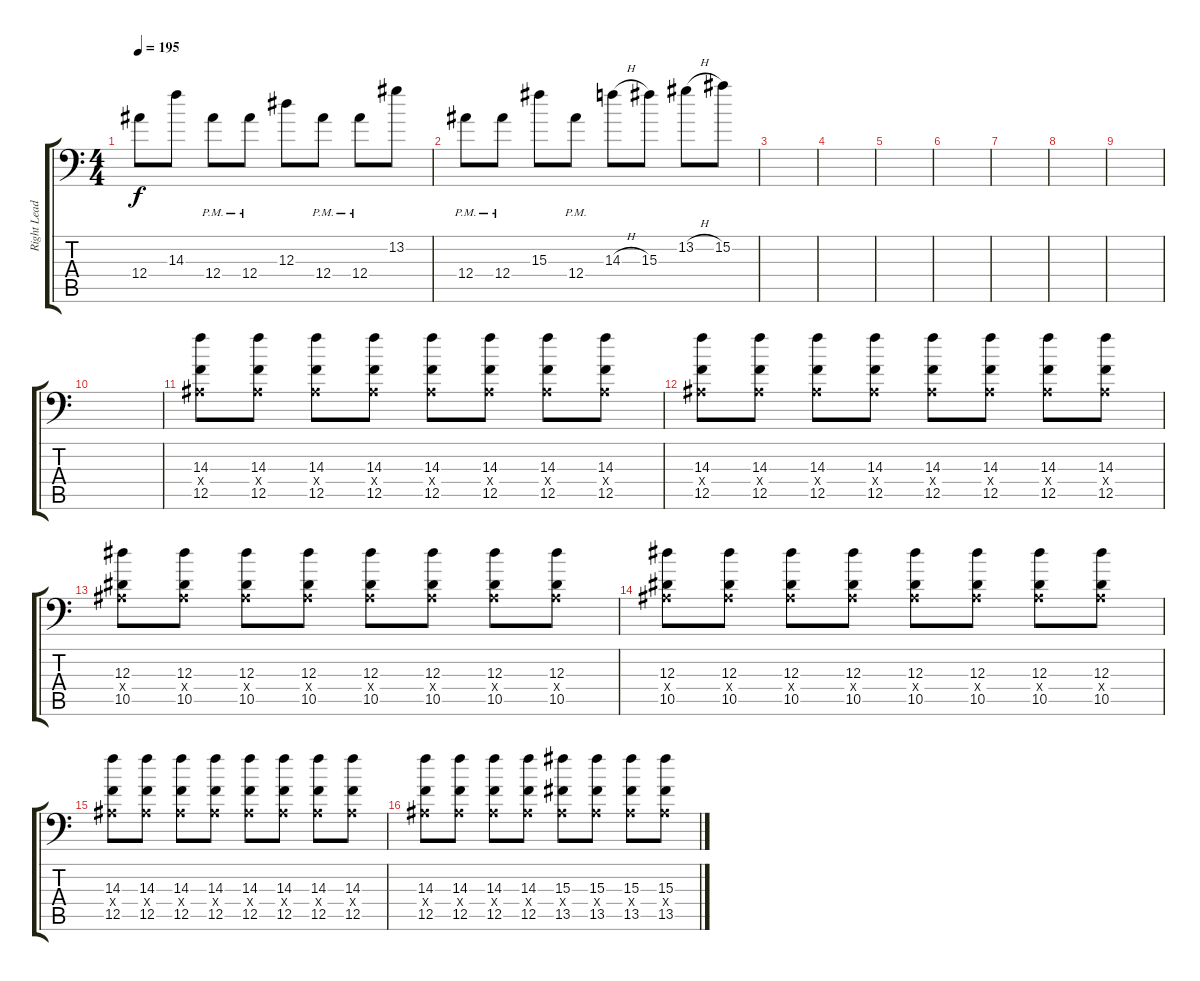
\track ("Right Lead 1" "Right Lead") {instrument distortionguitar}
\staff {score tabs}
\tuning (C4 G3 Eb3 Bb2 F2 Bb1) {hide}
\ts (4 4)
\tempo 195
\clef f4
\ks c
12.4.8{dy f} 14.3.8 12.4{pm}.8 12.4{pm}.8 12.3.8 12.4{pm}.8 12.4{pm}.8 13.2.8 |
12.4{pm}.8 12.4{pm}.8 15.3.8 12.4{pm}.8 14.3{h}.8 15.3.8 13.2{h}.8 15.2.8 |
|
|
|
|
|
|
|
|
(14.3 0.4{x} 12.5).8 (14.3 0.4{x} 12.5).8 (14.3 0.4{x} 12.5).8 (14.3 0.4{x} 12.5).8 (14.3 0.4{x} 12.5).8 (14.3 0.4{x} 12.5).8 (14.3 0.4{x} 12.5).8 (14.3 0.4{x} 12.5).8 |
(14.3 0.4{x} 12.5).8 (14.3 0.4{x} 12.5).8 (14.3 0.4{x} 12.5).8 (14.3 0.4{x} 12.5).8 (14.3 0.4{x} 12.5).8 (14.3 0.4{x} 12.5).8 (14.3 0.4{x} 12.5).8 (14.3 0.4{x} 12.5).8 |
(12.3 0.4{x} 10.5).8 (12.3 0.4{x} 10.5).8 (12.3 0.4{x} 10.5).8 (12.3 0.4{x} 10.5).8 (12.3 0.4{x} 10.5).8 (12.3 0.4{x} 10.5).8 (12.3 0.4{x} 10.5).8 (12.3 0.4{x} 10.5).8 |
(12.3 0.4{x} 10.5).8 (12.3 0.4{x} 10.5).8 (12.3 0.4{x} 10.5).8 (12.3 0.4{x} 10.5).8 (12.3 0.4{x} 10.5).8 (12.3 0.4{x} 10.5).8 (12.3 0.4{x} 10.5).8 (12.3 0.4{x} 10.5).8 |
(14.3 0.4{x} 12.5).8 (14.3 0.4{x} 12.5).8 (14.3 0.4{x} 12.5).8 (14.3 0.4{x} 12.5).8 (14.3 0.4{x} 12.5).8 (14.3 0.4{x} 12.5).8 (14.3 0.4{x} 12.5).8 (14.3 0.4{x} 12.5).8 |
(14.3 0.4{x} 12.5).8 (14.3 0.4{x} 12.5).8 (14.3 0.4{x} 12.5).8 (14.3 0.4{x} 12.5).8 (15.3 0.4{x} 13.5).8 (15.3 0.4{x} 13.5).8 (15.3 0.4{x} 13.5).8 (15.3 0.4{x} 13.5).8
